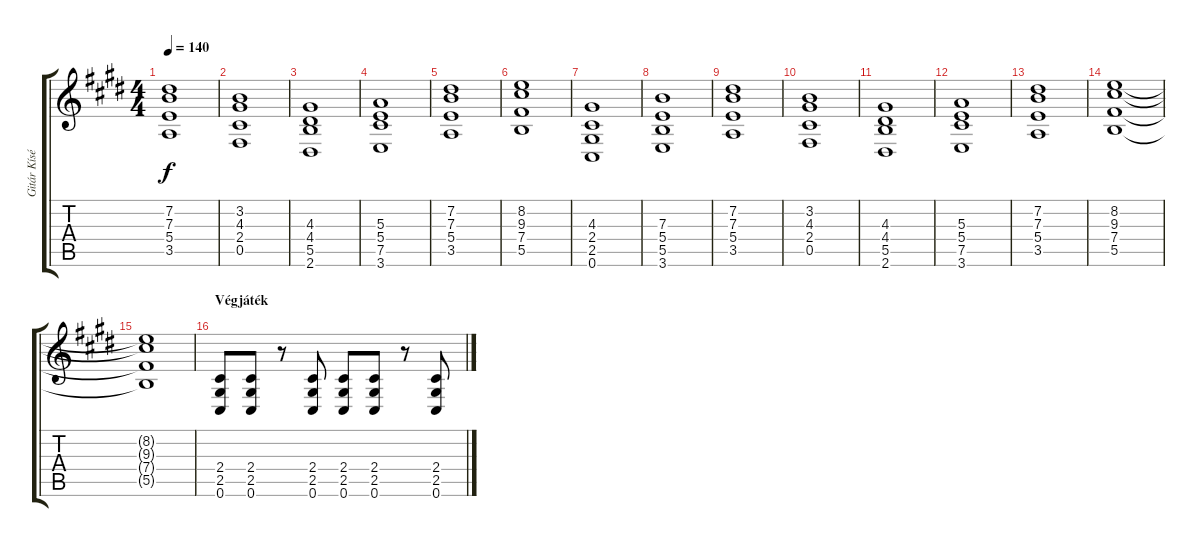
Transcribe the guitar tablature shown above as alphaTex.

\track ("Gitár Kíséret 2" "Gitár Kísé") {instrument distortionguitar}
\staff {score tabs}
\tuning (Db4 Ab3 E3 B2 Gb2 Db2) {hide}
\ts (4 4)
\tempo 140
\clef g2
\ks c#minor
(7.2 7.3 5.4 3.5).1{dy f} |
(3.2 4.3 2.4 0.5).1 |
(4.3 4.4 5.5 2.6).1 |
(5.3 5.4 7.5 3.6).1 |
(7.2 7.3 5.4 3.5).1 |
(8.2 9.3 7.4 5.5).1 |
(4.3 2.4 2.5 0.6).1 |
(7.3 5.4 5.5 3.6).1 |
(7.2 7.3 5.4 3.5).1 |
(3.2 4.3 2.4 0.5).1 |
(4.3 4.4 5.5 2.6).1 |
(5.3 5.4 7.5 3.6).1 |
(7.2 7.3 5.4 3.5).1 |
(8.2 9.3 7.4 5.5).1 |
(8.2{t} 9.3{t} 7.4{t} 5.5{t}).1 |
\section ("" "Végjáték")
(2.4 2.5 0.6).8 (2.4 2.5 0.6).8 r.8 (2.4 2.5 0.6).8 (2.4 2.5 0.6).8 (2.4 2.5 0.6).8 r.8 (2.4 2.5 0.6).8
